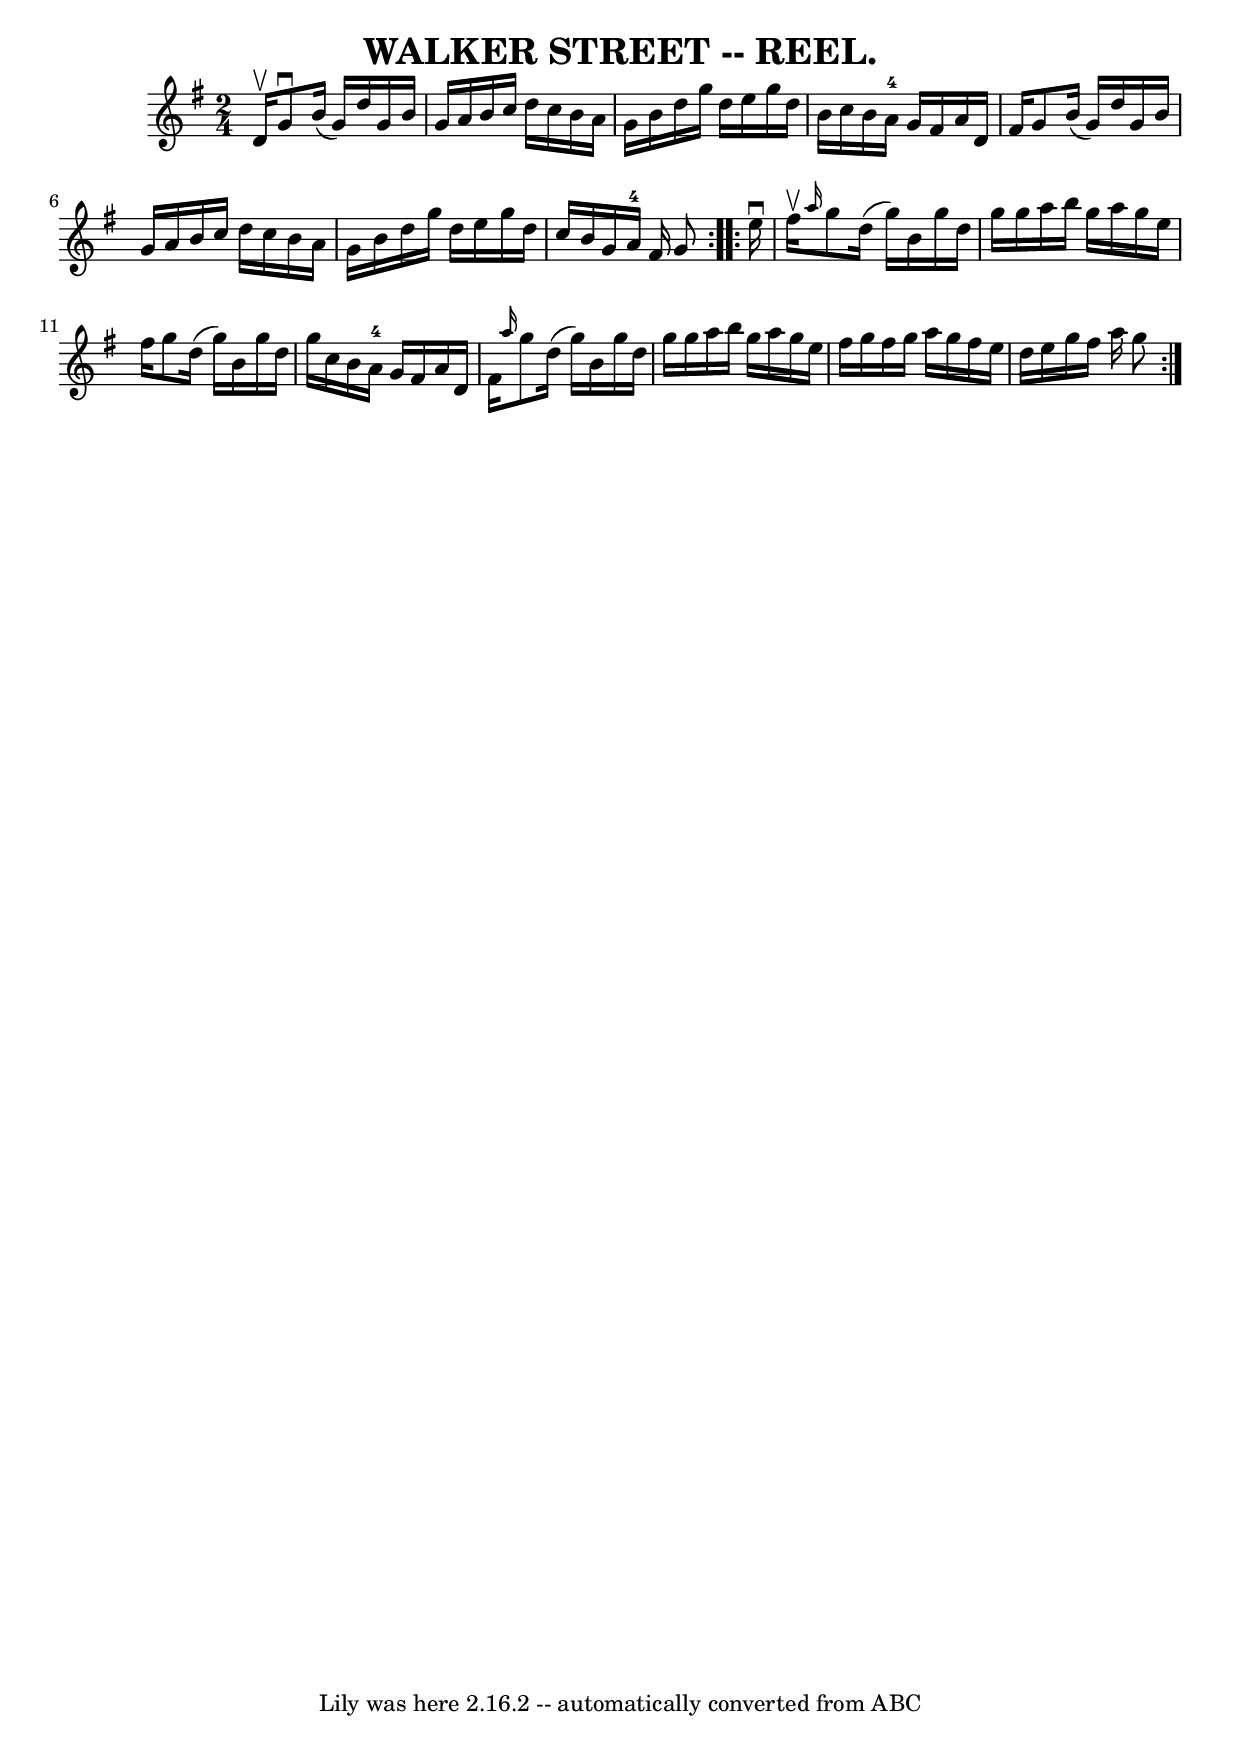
\version "2.16.2"
\include "Mammoth.ily"
\header {
  %% book = "Coles"
  crossRefNumber = "3"
  footnotes = ""
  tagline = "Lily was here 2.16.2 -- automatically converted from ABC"
  title = "WALKER STREET -- REEL."

}
voicedefault =  {



  \repeat volta 2 {

    \time 2/4 
    \key g \major
    d'16^\upbow |
    g'8^\downbow b'16 (g'16 
    ) d''16 g'16 b'16 g'16  |
    a'16 b'16 c''16 d''16  
    c''16 b'16 a'16 g'16  |
    b'16 d''16 g''16 d''16    
    e''16 g''16 d''16 b'16  |
    c''16 b'16 a'16-4 g'16   
    fis'16 a'16 d'16 fis'16  |
    g'8 b'16 (g'16)   
    d''16 g'16 b'16 g'16  |
    a'16 b'16 c''16 d''16    
    c''16 b'16 a'16 g'16  |
    b'16 d''16 g''16 d''16    
    e''16 g''16 d''16 c''16  |
    b'16 g'16 a'16-4 fis'16 
    g'8  
  }     
  \repeat volta 2 {
    e''16^\downbow fis''16^\upbow |
    
    \grace { a''16  
	   } g''8 d''16 (g''16) b'16 g''16 d''16    
    g''16  |
    g''16 a''16 b''16 g''16 a''16 g''16 e''16   
    fis''16  |
    g''8 d''16 (g''16) b'16 g''16 d''16    
    g''16  |
    c''16 b'16 a'16-4 g'16 fis'16 a'16 d'16   
    fis'16  |
    \grace { a''16  
	   } g''8 d''16 (g''16) b'16 
    g''16 d''16 g''16  |
    g''16 a''16 b''16 g''16    
    a''16 g''16 e''16 fis''16  |
    g''16 fis''16 g''16    
    a''16 g''16 fis''16 e''16 d''16  |
    e''16 g''16    
    fis''16 a''16 g''8  
  }   

}

\score{
  <<

    \context Staff="default"
    {
      \voicedefault 
      
    }

  >>
  \layout {
    
  }
  \midi {
  }

}
